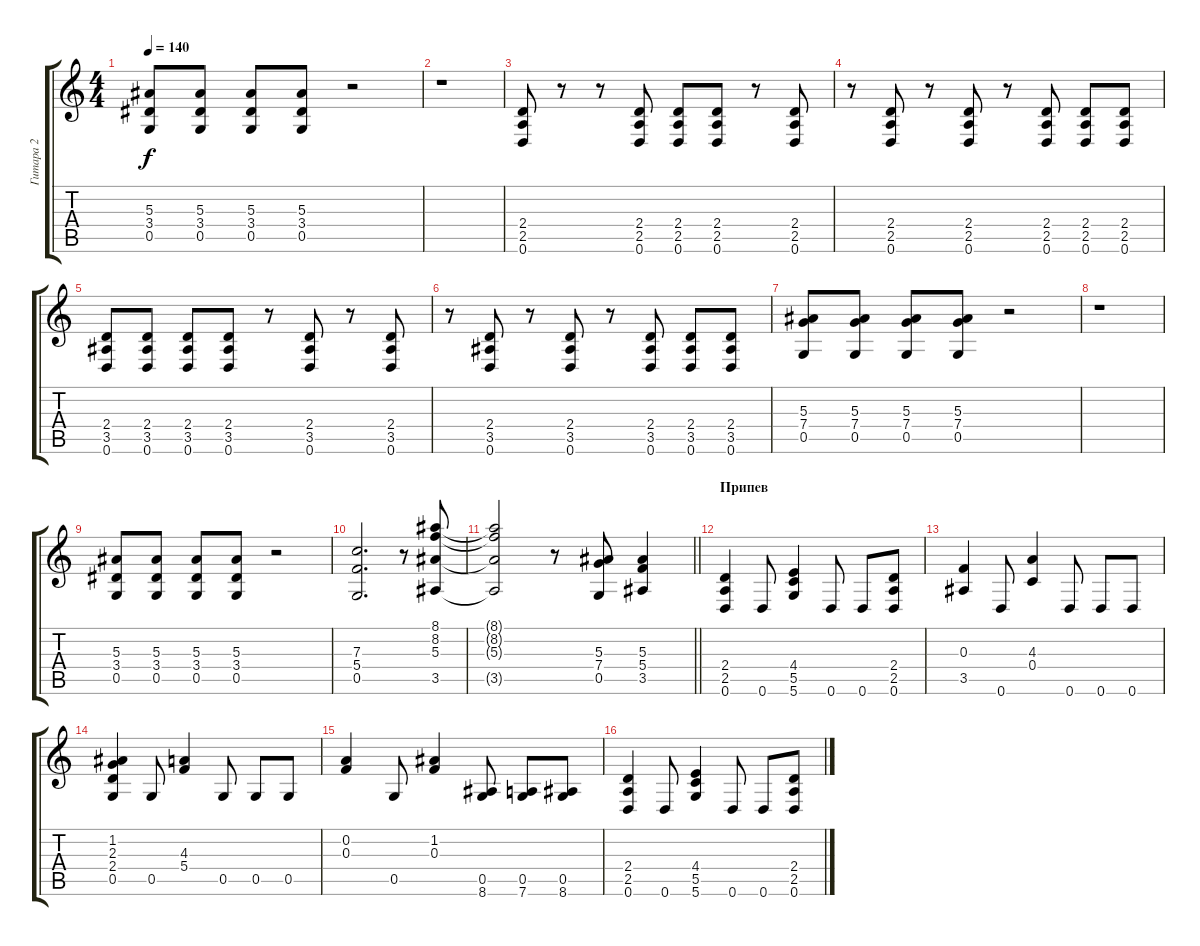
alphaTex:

\track ("Гитара 2" "Гитара 2") {instrument distortionguitar}
\staff {score tabs}
\tuning (D4 A3 F3 C3 G2 D2) {hide}
\ts (4 4)
\tempo 140
\clef g2
\ks c
(5.3 3.4 0.5).8{dy f} (5.3 3.4 0.5).8 (5.3 3.4 0.5).8 (5.3 3.4 0.5).8 r.2 |
r.1 |
(2.4 2.5 0.6).8 r.8 r.8 (2.4 2.5 0.6).8 (2.4 2.5 0.6).8 (2.4 2.5 0.6).8 r.8 (2.4 2.5 0.6).8 |
r.8 (2.4 2.5 0.6).8 r.8 (2.4 2.5 0.6).8 r.8 (2.4 2.5 0.6).8 (2.4 2.5 0.6).8 (2.4 2.5 0.6).8 |
(2.4 3.5 0.6).8 (2.4 3.5 0.6).8 (2.4 3.5 0.6).8 (2.4 3.5 0.6).8 r.8 (2.4 3.5 0.6).8 r.8 (2.4 3.5 0.6).8 |
r.8 (2.4 3.5 0.6).8 r.8 (2.4 3.5 0.6).8 r.8 (2.4 3.5 0.6).8 (2.4 3.5 0.6).8 (2.4 3.5 0.6).8 |
(5.3 7.4 0.5).8 (5.3 7.4 0.5).8 (5.3 7.4 0.5).8 (5.3 7.4 0.5).8 r.2 |
r.1 |
(5.3 3.4 0.5).8 (5.3 3.4 0.5).8 (5.3 3.4 0.5).8 (5.3 3.4 0.5).8 r.2 |
(7.3 5.4 0.5).2{d} r.8 (8.1 8.2 5.3 3.5).8 |
\barLineRight lightlight
(8.1{t} 8.2{t} 5.3{t} 3.5{t}).2 r.8 (5.3 7.4 0.5).8 (5.3 5.4 3.5).4 |
\section ("" "Припев")
(2.4 2.5 0.6).4 0.6.8 (4.4 5.5 5.6).4 0.6.8 0.6.8 (2.4 2.5 0.6).8 |
(0.3 3.5).4 0.6.8 (4.3 0.4).4 0.6.8 0.6.8 0.6.8 |
(1.2 2.3 2.4 0.5).4 0.5.8 (4.3 5.4).4 0.5.8 0.5.8 0.5.8 |
(0.2 0.3).4 0.5.8 (1.2 0.3).4 (0.5 8.6).8 (0.5 7.6).8 (0.5 8.6).8 |
(2.4 2.5 0.6).4 0.6.8 (4.4 5.5 5.6).4 0.6.8 0.6.8 (2.4 2.5 0.6).8
